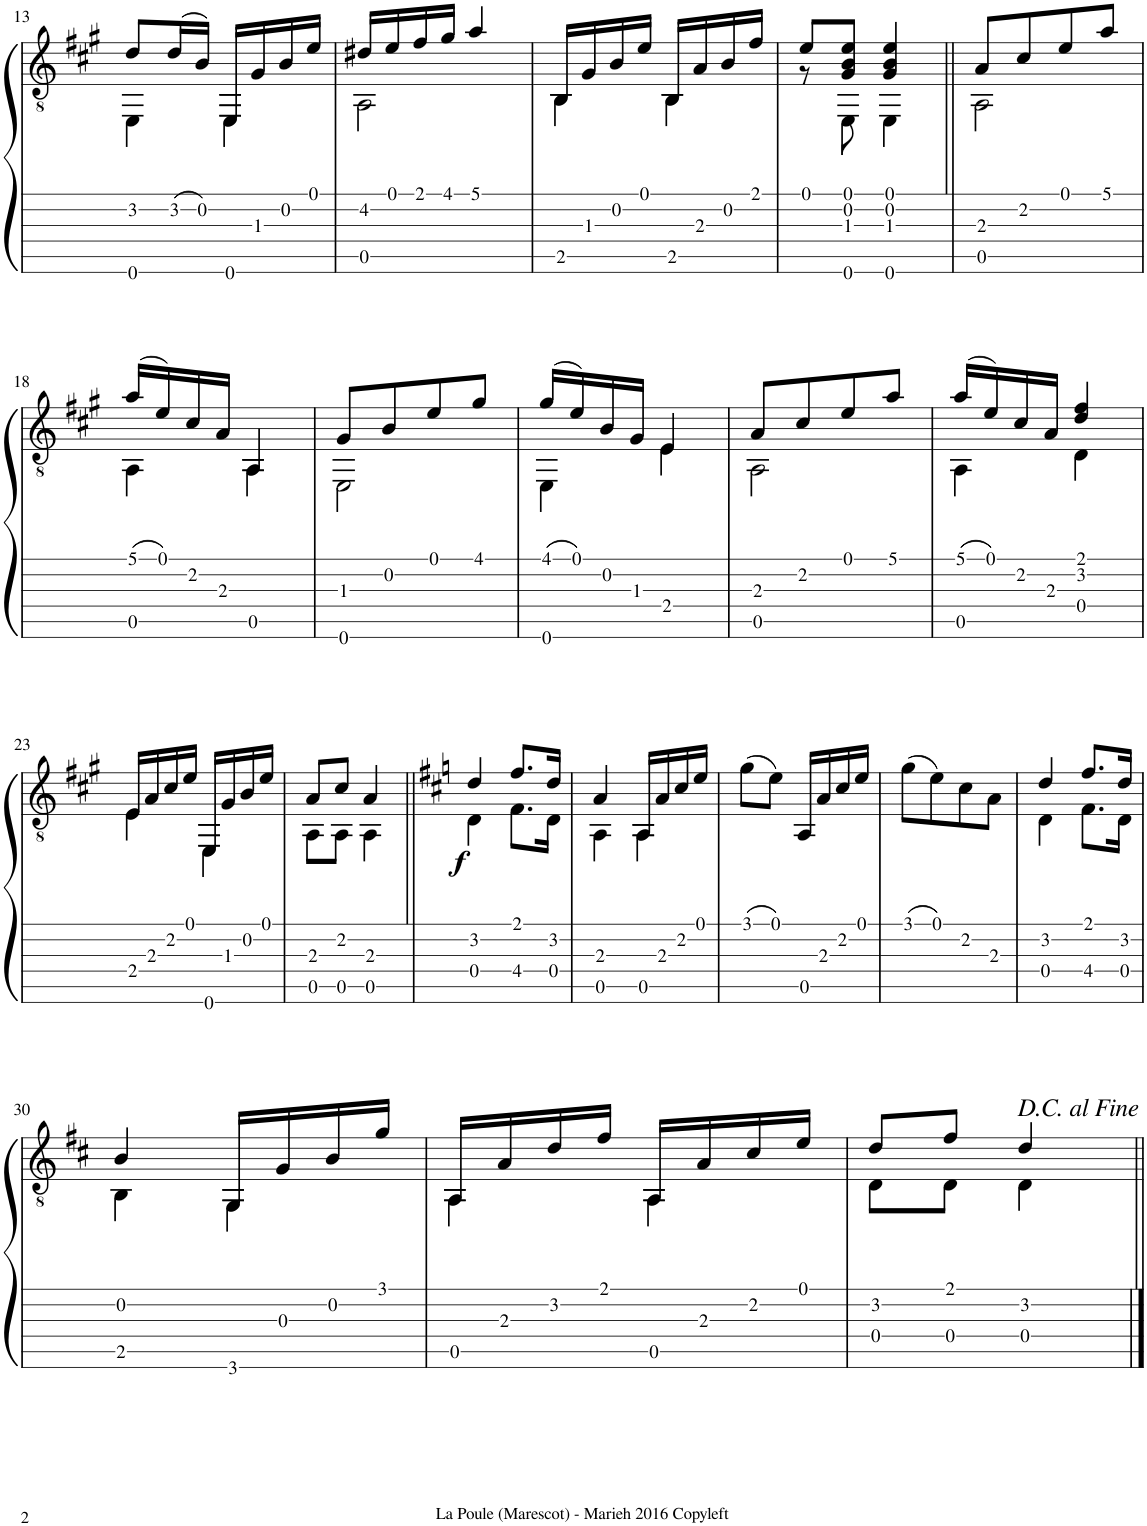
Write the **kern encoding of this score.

**kern	**kern	**dynam
*part2	*part1	*part1
*staff2	*staff1	*staff1
*I"Guitare classique [Tablature]	*I"Guitare classique	*
!!LO:PB:g=z
*	*clefGv2	*
*k[f#c#g#]	*k[f#c#g#]	*
*M2/4	*M2/4	*
=13	=13	=13
*^	*^	*
8dL	4EE	8d/L	4EE\	.
(16dL	.	(16d/L	.	.
16BJJ)	.	16B/JJ)	.	.
16r	4EE	16EE/LL	4EE\	.
16G#LL	.	16G#/	.	.
16B	.	16B/	.	.
16eJJ	.	16e/JJ	.	.
=14	=14	=14	=14	=14
16d#XLL	2AA	16d#X/LL	2AA\	.
16eJ	.	16e/	.	.
16f#L	.	16f#/	.	.
16g#JJ	.	16g#/JJ	.	.
4a	.	4a/	.	.
=15	=15	=15	=15	=15
16r	4BB	16BB/LL	4BB\	.
16G#LL	.	16G#/	.	.
16B	.	16B/	.	.
16eJJ	.	16e/JJ	.	.
16r	4BB	16BB/LL	4BB\	.
16ALL	.	16A/	.	.
16B	.	16B/	.	.
16f#JJ	.	16f#/JJ	.	.
=16	=16	=16	=16	=16
8eL	8r	8e/L	8r	.
8G#\ 8B\ 8e\J	8EE	8G#/ 8B/ 8e/J	8EE\	.
4G# 4B 4e	4EE	4G#/ 4B/ 4e/	4EE\	.
=17||	=17||	=17||	=17||	=17||
8AL	2AA	8A/L	2AA\	.
8c#J	.	8c#/	.	.
8eL	.	8e/	.	.
8aJ	.	8a/J	.	.
!!LO:LB:g=z	!!
=18	=18	=18	=18	=18
(16aLL	4AA	(16a/LL	4AA\	.
16eJ)	.	16e/)	.	.
16c#L	.	16c#/	.	.
16AJJ	.	16A/JJ	.	.
4r	4AA	4AA/	4AA\	.
=19	=19	=19	=19	=19
8G#L	2EE	8G#/L	2EE\	.
8BJ	.	8B/	.	.
8eL	.	8e/	.	.
8g#J	.	8g#/J	.	.
=20	=20	=20	=20	=20
(16g#LL	4EE	(16g#/LL	4EE\	.
16eJ)	.	16e/)	.	.
16BL	.	16B/	.	.
16G#JJ	.	16G#/JJ	.	.
4r	4E	4E/	4E\	.
=21	=21	=21	=21	=21
8AL	2AA	8A/L	2AA\	.
8c#J	.	8c#/	.	.
8eL	.	8e/	.	.
8aJ	.	8a/J	.	.
=22	=22	=22	=22	=22
(16aLL	4AA	(16a/LL	4AA\	.
16eJ)	.	16e/)	.	.
16c#L	.	16c#/	.	.
16AJJ	.	16A/JJ	.	.
4d 4f#	4D	4d/ 4f#/	4D\	.
!!LO:LB:g=z	!!
=23	=23	=23	=23	=23
16r	4E	16E/LL	4E\	.
16ALL	.	16A/	.	.
16c#	.	16c#/	.	.
16eJJ	.	16e/JJ	.	.
16r	4EE	16EE/LL	4EE\	.
16G#LL	.	16G#/	.	.
16B	.	16B/	.	.
16eJJ	.	16e/JJ	.	.
=24	=24	=24	=24	=24
8AL	8AAL	8A/L	8AA\L	.
8c#J	8AAJ	8c#/J	8AA\J	.
4A	4AA	4A/	4AA\	.
=25||	=25||	=25||	=25||	=25||
*k[f#c#]	*	*k[f#c#]	*	*
!	!	!	!	!LO:DY:b
4d	4D	4d/	4D\	f
8.f#L	8.F#L	8.f#/L	8.F#\L	.
16dJk	16DJk	16d/Jk	16D\Jk	.
=26	=26	=26	=26	=26
4A	4AA	4A/	4AA\	.
16r	4AA	16AA/LL	4AA\	.
16ALL	.	16A/	.	.
16c#	.	16c#/	.	.
16eJJ	.	16e/JJ	.	.
*v	*v	*	*	*
*	*v	*v	*
=27	=27	=27
(8gL	(8g\L	.
8eJ)	8e\J)	.
16AALL	16AA/LL	.
16AJ	16A/	.
16c#L	16c#/	.
16eJJ	16e/JJ	.
=28	=28	=28
(8gL	(8g\L	.
8eJ)	8e\)	.
8c#L	8c#\	.
8AJ	8A\J	.
=29	=29	=29
*^	*^	*
4d	4D	4d/	4D\	.
8.f#L	8.F#L	8.f#/L	8.F#\L	.
16dJk	16DJk	16d/Jk	16D\Jk	.
!!LO:LB:g=z	!!
=30	=30	=30	=30	=30
4B	4BB	4B/	4BB\	.
16r	4GG	16GG/LL	4GG\	.
16GLL	.	16G/	.	.
16B	.	16B/	.	.
16gJJ	.	16g/JJ	.	.
=31	=31	=31	=31	=31
16r	4AA	16AA/LL	4AA\	.
16ALL	.	16A/	.	.
16d	.	16d/	.	.
16f#JJ	.	16f#/JJ	.	.
16r	4AA	16AA/LL	4AA\	.
16ALL	.	16A/	.	.
16c#	.	16c#/	.	.
16eJJ	.	16e/JJ	.	.
=32	=32	=32	=32	=32
8dL	8DL	8d/L	8D\L	.
8f#J	8DJ	8f#/J	8D\J	.
4d	4D	4d/	4D\	.
*v	*v	*	*	*
*	*v	*v	*
=||	=||	=||
*-	*-	*-
